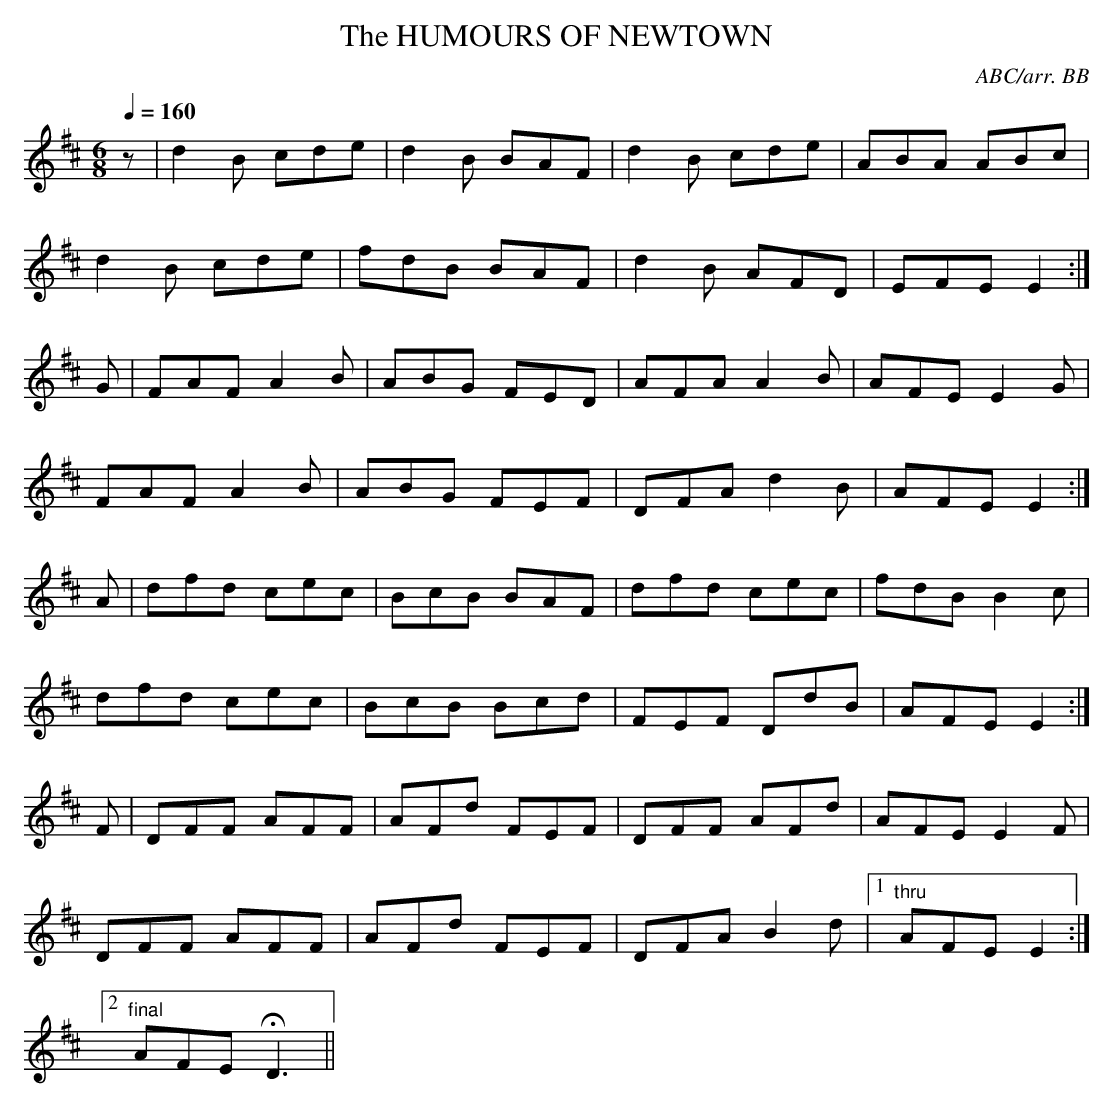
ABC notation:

X:1
T:HUMOURS OF NEWTOWN, The
C:ABC/arr. BB
Y:"Irish"
Q:1/4=160
M:6/8
L:1/8
K:D
z|d2B cde|d2B BAF|d2B cde|ABA ABc|
d2B cde|fdB BAF|d2B AFD|EFE E2 :|
G|FAF A2B|ABG FED|AFA A2B|AFE E2G|
FAF A2B|ABG FEF|DFA d2B|AFE E2 :|
A|dfd cec|BcB BAF|dfd cec|fdB B2c|
dfd cec|BcB Bcd|FEF DdB|AFE E2 :|
F|DFF AFF|AFd FEF|DFF AFd|AFE E2F|
DFF AFF|AFd FEF|DFA B2d|1 "thru"AFE E2 :|
[2 "final"AFE HD3||
